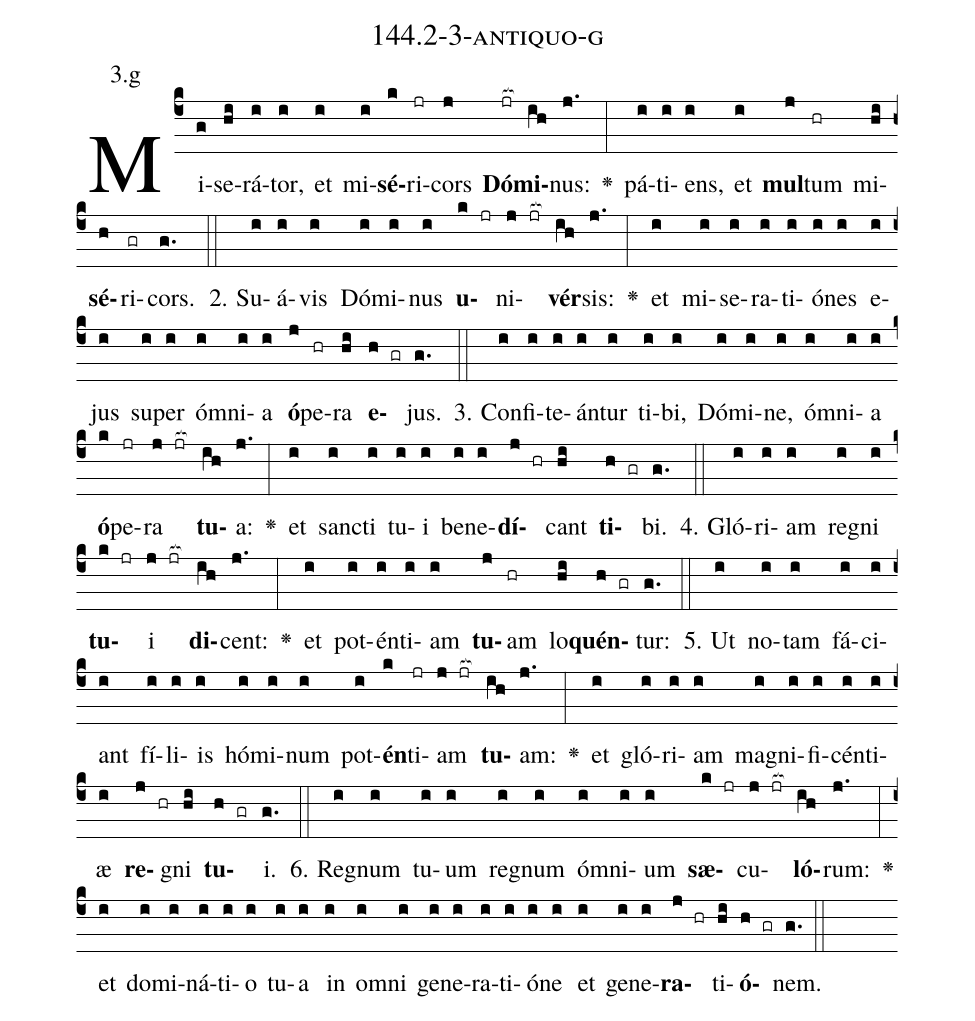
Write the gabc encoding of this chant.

name: 144.2-3-antiquo-g;
annotation: 3.g;
%%
(c4)Mi(g)se(hi)rá(i)tor,(i) et(i) mi(i)<b>sé</b>(k)ri(jr)cors(j) <b>Dó</b>(jr[ocb:1{])<b>mi</b>(ih[ocb:0}])nus:(j.) <v>\greheightstar</v>(:) pá(i)ti(i)ens,(i) et(i) <b>mul</b>(j)tum(hr) mi(hi)<b>sé</b>(h)ri(gr)cors.(g.) (::)
2. Su(i)á(i)vis(i) Dó(i)mi(i)nus(i) <b>u</b>(k jr)ni(j jr[ocb:1{])<b>vér</b>(ih[ocb:0}])sis:(j.) <v>\greheightstar</v>(:) et(i) mi(i)se(i)ra(i)ti(i)ó(i)nes(i) e(i)jus(i) su(i)per(i) óm(i)ni(i)a(i) <b>ó</b>(j)pe(hr)ra(hi) <b>e</b>(h gr)jus.(g.) (::)
3. Con(i)fi(i)te(i)án(i)tur(i) ti(i)bi,(i) Dó(i)mi(i)ne,(i) óm(i)ni(i)a(i) <b>ó</b>(k)pe(jr)ra(j jr[ocb:1{]) <b>tu</b>(ih[ocb:0}])a:(j.) <v>\greheightstar</v>(:) et(i) sanc(i)ti(i) tu(i)i(i) be(i)ne(i)<b>dí</b>(j hr)cant(hi) <b>ti</b>(h gr)bi.(g.) (::)
4. Gló(i)ri(i)am(i) re(i)gni(i) <b>tu</b>(k jr)i(j jr[ocb:1{]) <b>di</b>(ih[ocb:0}])cent:(j.) <v>\greheightstar</v>(:) et(i) pot(i)én(i)ti(i)am(i) <b>tu</b>(j)am(hr) lo(hi)<b>quén</b>(h gr)tur:(g.) (::)
5. Ut(i) no(i)tam(i) fá(i)ci(i)ant(i) fí(i)li(i)is(i) hó(i)mi(i)num(i) pot(i)<b>én</b>(k)ti(jr)am(j jr[ocb:1{]) <b>tu</b>(ih[ocb:0}])am:(j.) <v>\greheightstar</v>(:) et(i) gló(i)ri(i)am(i) ma(i)gni(i)fi(i)cén(i)ti(i)æ(i) <b>re</b>(j hr)gni(hi) <b>tu</b>(h gr)i.(g.) (::)
6. Re(i)gnum(i) tu(i)um(i) re(i)gnum(i) óm(i)ni(i)um(i) <b>sæ</b>(k jr)cu(j jr[ocb:1{])<b>ló</b>(ih[ocb:0}])rum:(j.) <v>\greheightstar</v>(:) et(i) do(i)mi(i)ná(i)ti(i)o(i) tu(i)a(i) in(i) om(i)ni(i) ge(i)ne(i)ra(i)ti(i)ó(i)ne(i) et(i) ge(i)ne(i)<b>ra</b>(j hr)ti(hi)<b>ó</b>(h gr)nem.(g.) (::)
